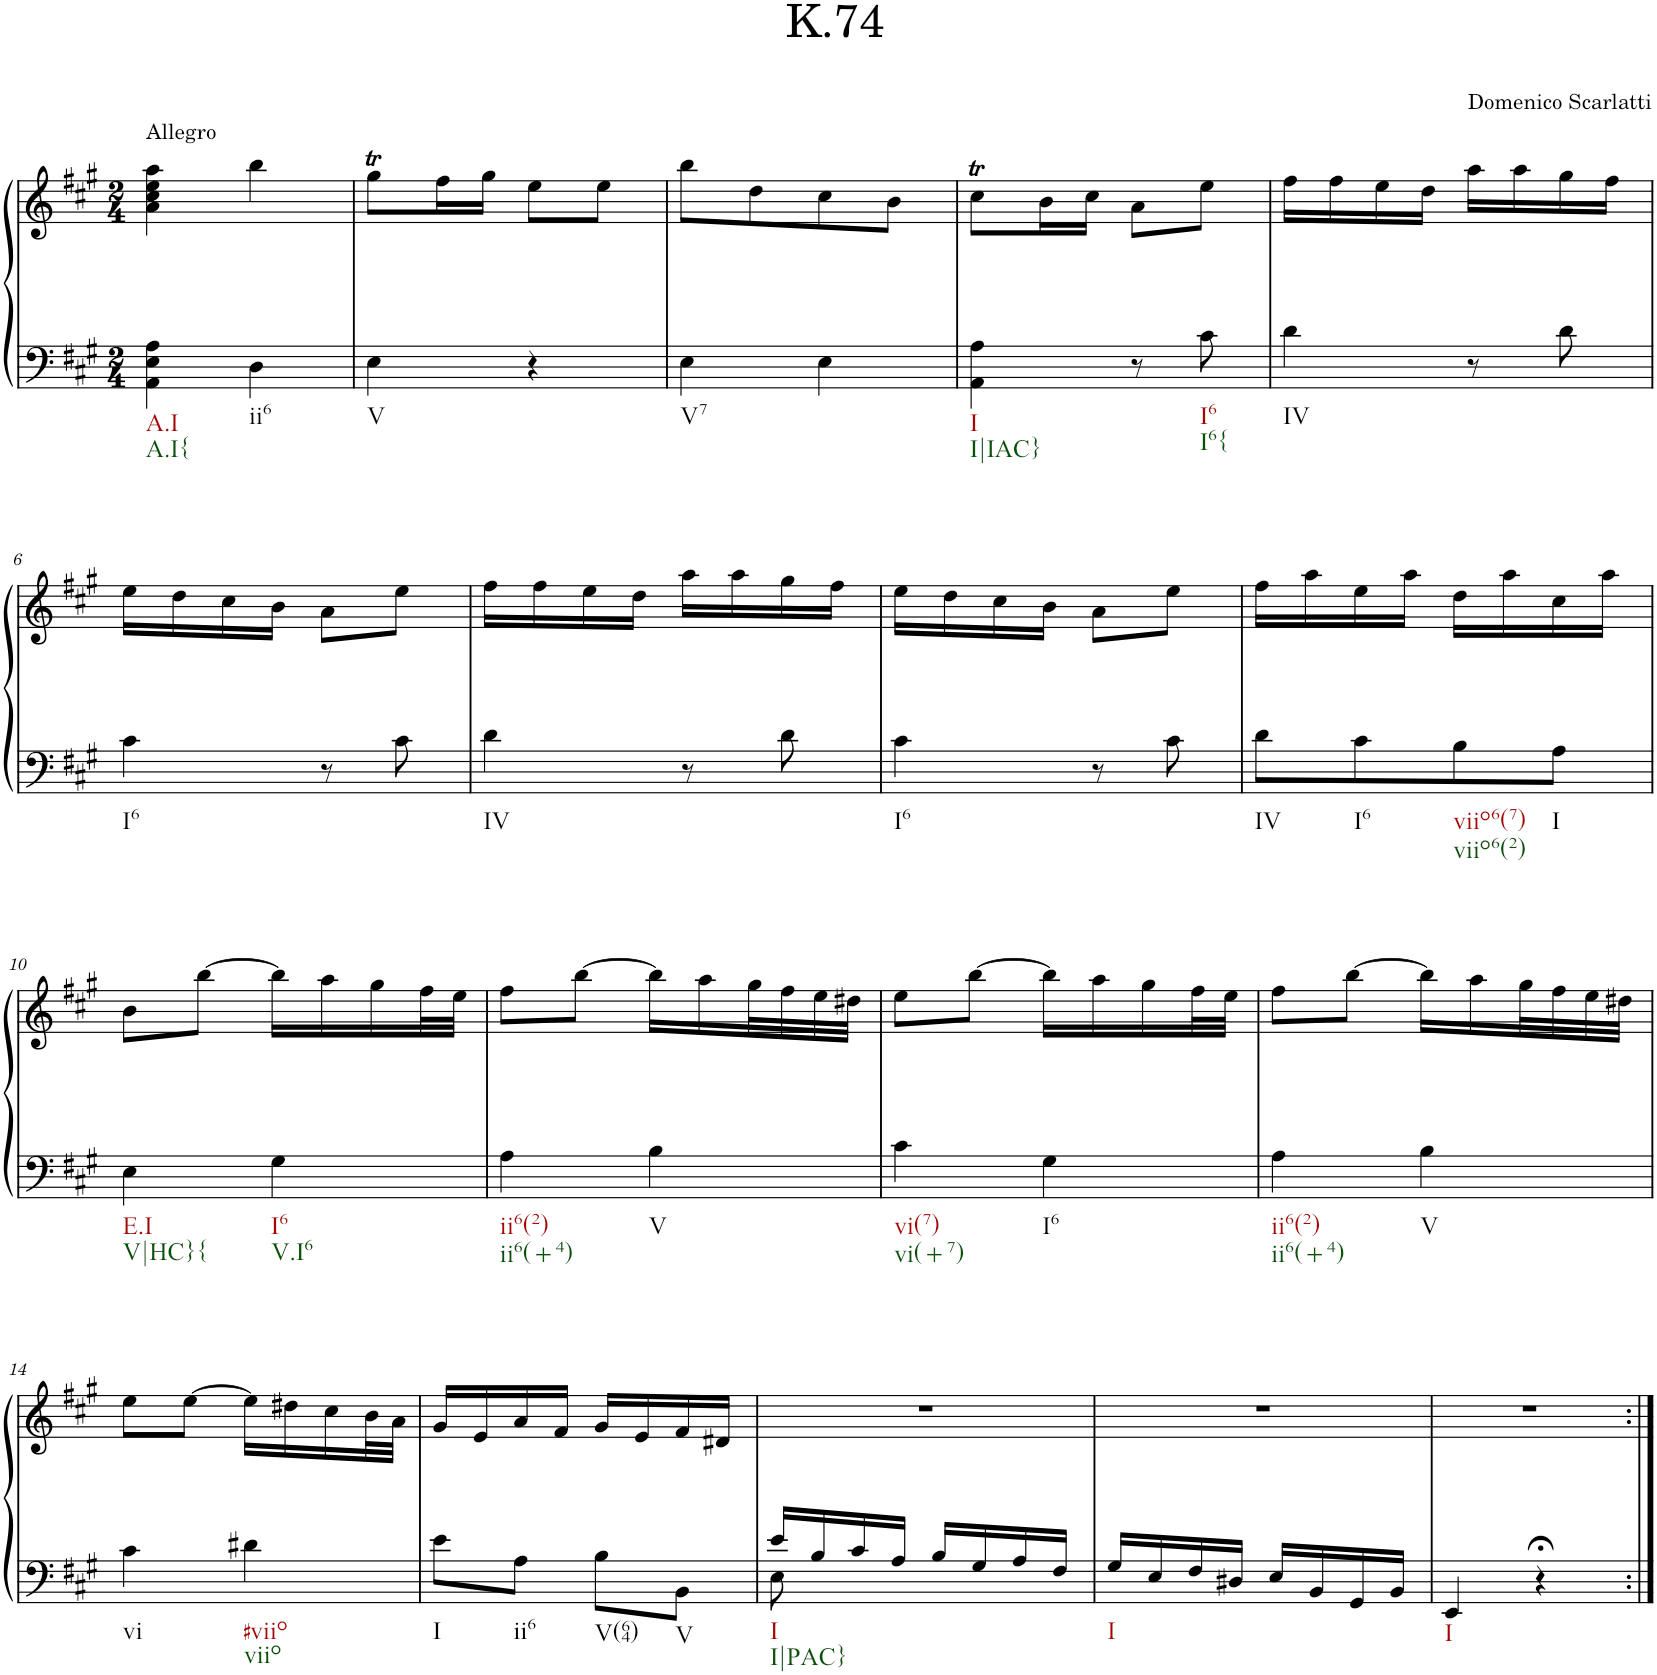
**kern	**kern
*part1	*part1
*staff2	*staff1
*I"Piano	*
*I'Pno.	*
*clefF4	*clefG2
*k[f#c#g#]	*k[f#c#g#]
*M2/4	*M2/4
=1	=1
!	!LO:TX:a:t=Allegro
!LO:TX:b:t=A.I	!
!LO:TX:b:t=A.I{	!
4AA\ 4E\ 4A\	4a\ 4cc#\ 4ee\ 4aa\
!LO:TX:b:t=ii6	!
4D\	4bb\
=2	=2
!LO:TX:b:t=V	!
4E\	8gg#t\L
.	16ff#\L
.	16gg#\JJ
4r	8ee\L
.	8ee\J
=3	=3
!LO:TX:b:t=V7	!
4E\	8bb\L
.	8dd\
4E\	8cc#\
.	8b\J
=4	=4
!LO:TX:b:t=I	!
!LO:TX:b:t=I|IAC}	!
4AA\ 4A\	8cc#t\L
.	16b\L
.	16cc#\JJ
8r	8a\L
!LO:TX:b:t=I6	!
!LO:TX:b:t=I6{	!
8c#\	8ee\J
=5	=5
!LO:TX:b:t=IV	!
4d\	16ff#\LL
.	16ff#\
.	16ee\
.	16dd\JJ
8r	16aa\LL
.	16aa\
8d\	16gg#\
.	16ff#\JJ
!!LO:LB:g=z
=6	=6
!LO:TX:b:t=I6	!
4c#\	16ee\LL
.	16dd\
.	16cc#\
.	16b\JJ
8r	8a\L
8c#\	8ee\J
=7	=7
!LO:TX:b:t=IV	!
4d\	16ff#\LL
.	16ff#\
.	16ee\
.	16dd\JJ
8r	16aa\LL
.	16aa\
8d\	16gg#\
.	16ff#\JJ
=8	=8
!LO:TX:b:t=I6	!
4c#\	16ee\LL
.	16dd\
.	16cc#\
.	16b\JJ
8r	8a\L
8c#\	8ee\J
=9	=9
!LO:TX:b:t=IV	!
8d\L	16ff#\LL
.	16aa\
!LO:TX:b:t=I6	!
8c#\	16ee\
.	16aa\JJ
!LO:TX:b:t=viio6(7)	!
!LO:TX:b:t=viio6(2)	!
8B\	16dd\LL
.	16aa\
!LO:TX:b:t=I	!
8A\J	16cc#\
.	16aa\JJ
!!LO:LB:g=z
=10	=10
!LO:TX:b:t=E.I	!
!LO:TX:b:t=V|HC}{	!
4E\	8b\L
.	[8bb\J
!LO:TX:b:t=I6	!
!LO:TX:b:t=V.I6	!
4G#\	16bb\LL]
.	16aa\
.	16gg#\
.	32ff#\L
.	32ee\JJJ
=11	=11
!LO:TX:b:t=ii6(2)	!
!LO:TX:b:t=ii6(+4)	!
4A\	8ff#\L
.	[8bb\J
!LO:TX:b:t=V	!
4B\	16bb\LL]
.	16aa\
.	32gg#\L
.	32ff#\
.	32ee\
.	32dd#X\JJJ
=12	=12
!LO:TX:b:t=vi(7)	!
!LO:TX:b:t=vi(+7)	!
4c#\	8ee\L
.	[8bb\J
!LO:TX:b:t=I6	!
4G#\	16bb\LL]
.	16aa\
.	16gg#\
.	32ff#\L
.	32ee\JJJ
=13	=13
!LO:TX:b:t=ii6(2)	!
!LO:TX:b:t=ii6(+4)	!
4A\	8ff#\L
.	[8bb\J
!LO:TX:b:t=V	!
4B\	16bb\LL]
.	16aa\
.	32gg#\L
.	32ff#\
.	32ee\
.	32dd#X\JJJ
!!LO:LB:g=z
=14	=14
!LO:TX:b:t=vi	!
4c#\	8ee\L
.	[8ee\J
!LO:TX:b:t=#viio	!
!LO:TX:b:t=viio	!
4d#X\	16ee\LL]
.	16dd#X\
.	16cc#\
.	32b\L
.	32a\JJJ
=15	=15
!LO:TX:b:t=I	!
8e\L	16g#/LL
.	16e/
!LO:TX:b:t=ii6	!
8A\J	16a/
.	16f#/JJ
!LO:TX:b:t=V(64)	!
8B\L	16g#/LL
.	16e/
!LO:TX:b:t=V	!
8BB\J	16f#/
.	16d#X/JJ
=16	=16
*^	*
!LO:TX:b:t=I	!	!
!LO:TX:b:t=I|PAC}	!	!
16e/LL	8E\	2r
16B/	.	.
16c#/	4.ryy	.
16A/JJ	.	.
16B/LL	.	.
16G#/	.	.
16A/	.	.
16F#/JJ	.	.
*v	*v	*
=17	=17
!LO:TX:b:t=I	!
16G#/LL	2r
16E/	.
16F#/	.
16D#X/JJ	.
16E/LL	.
16BB/	.
16GG#/	.
16BB/JJ	.
=18	=18
!LO:TX:b:t=I	!
4EE/	2r
4r;<	.
=:|!	=:|!
*-	*-
